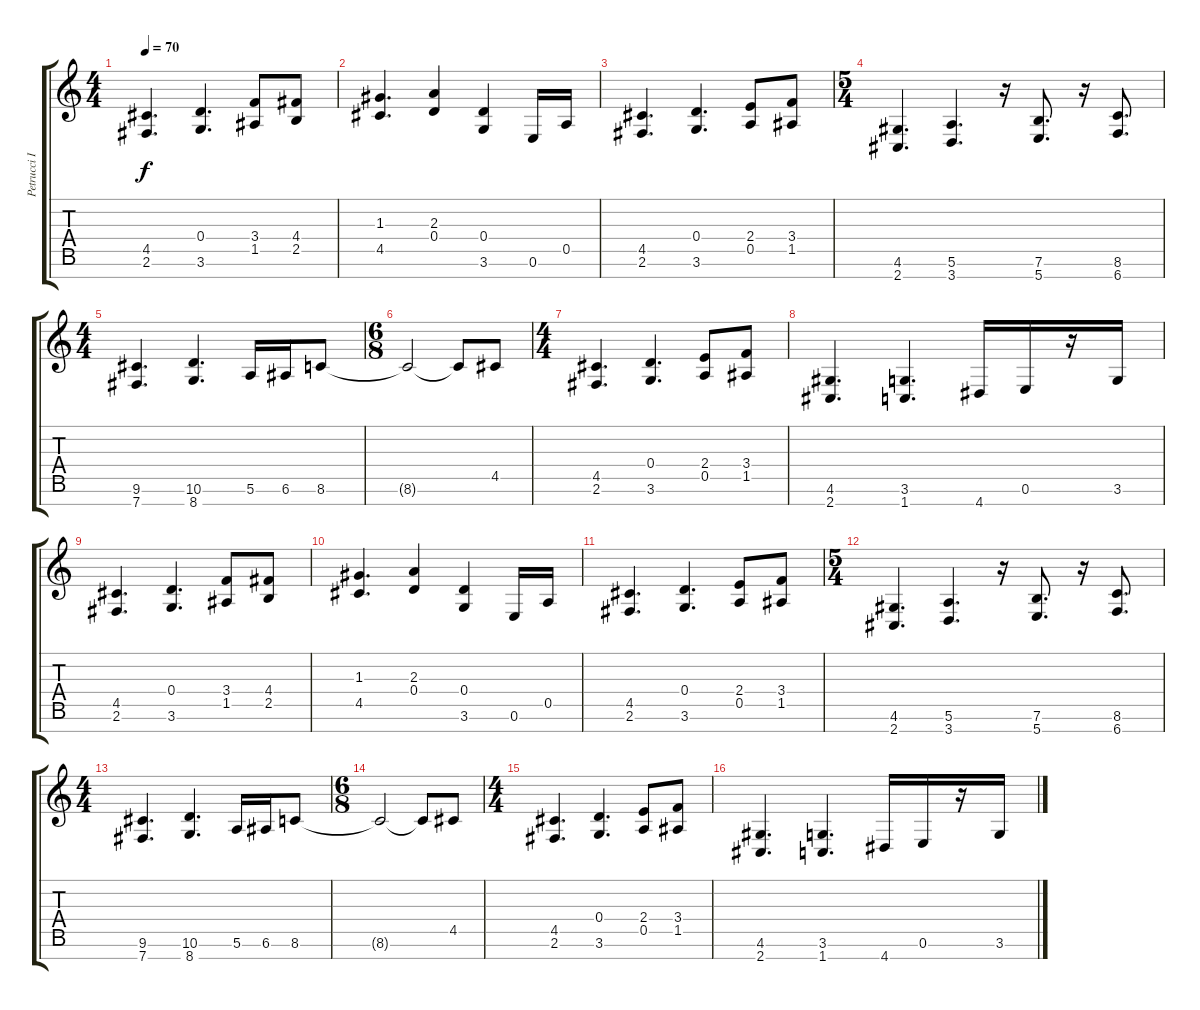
\track ("Petrucci I" "Petrucci I") {instrument acousticguitarnylon}
\staff {score tabs}
\tuning (E4 B3 G3 D3 A2 E2 B1) {hide}
\ts (4 4)
\tempo 70
\clef g2
\ks c
(4.5 2.6).4{d dy f} (0.4 3.6).4{d} (3.4 1.5).8 (4.4 2.5).8 |
(1.3 4.5).4{d} (2.3 0.4).4 (0.4 3.6).4 0.6.16 0.5.16 |
(4.5 2.6).4{d} (0.4 3.6).4{d} (2.4 0.5).8 (3.4 1.5).8 |
\ts (5 4)
(4.6 2.7).4{d} (5.6 3.7).4{d} r.16 (7.6 5.7).8{d} r.16 (8.6 6.7).8{d} |
\ts (4 4)
(9.6 7.7).4{d} (10.6 8.7).4{d} 5.6.16 6.6.16 8.6.8 |
\ts (6 8)
8.6{t}.2 8.6{t}.8 4.5.8 |
\ts (4 4)
(4.5 2.6).4{d} (0.4 3.6).4{d} (2.4 0.5).8 (3.4 1.5).8 |
(4.6 2.7).4{d} (3.6 1.7).4{d} 4.7.16 0.6.16 r.16 3.6.16 |
(4.5 2.6).4{d} (0.4 3.6).4{d} (3.4 1.5).8 (4.4 2.5).8 |
(1.3 4.5).4{d} (2.3 0.4).4 (0.4 3.6).4 0.6.16 0.5.16 |
(4.5 2.6).4{d} (0.4 3.6).4{d} (2.4 0.5).8 (3.4 1.5).8 |
\ts (5 4)
(4.6 2.7).4{d} (5.6 3.7).4{d} r.16 (7.6 5.7).8{d} r.16 (8.6 6.7).8{d} |
\ts (4 4)
(9.6 7.7).4{d} (10.6 8.7).4{d} 5.6.16 6.6.16 8.6.8 |
\ts (6 8)
8.6{t}.2 8.6{t}.8 4.5.8 |
\ts (4 4)
(4.5 2.6).4{d} (0.4 3.6).4{d} (2.4 0.5).8 (3.4 1.5).8 |
(4.6 2.7).4{d} (3.6 1.7).4{d} 4.7.16 0.6.16 r.16 3.6.16
